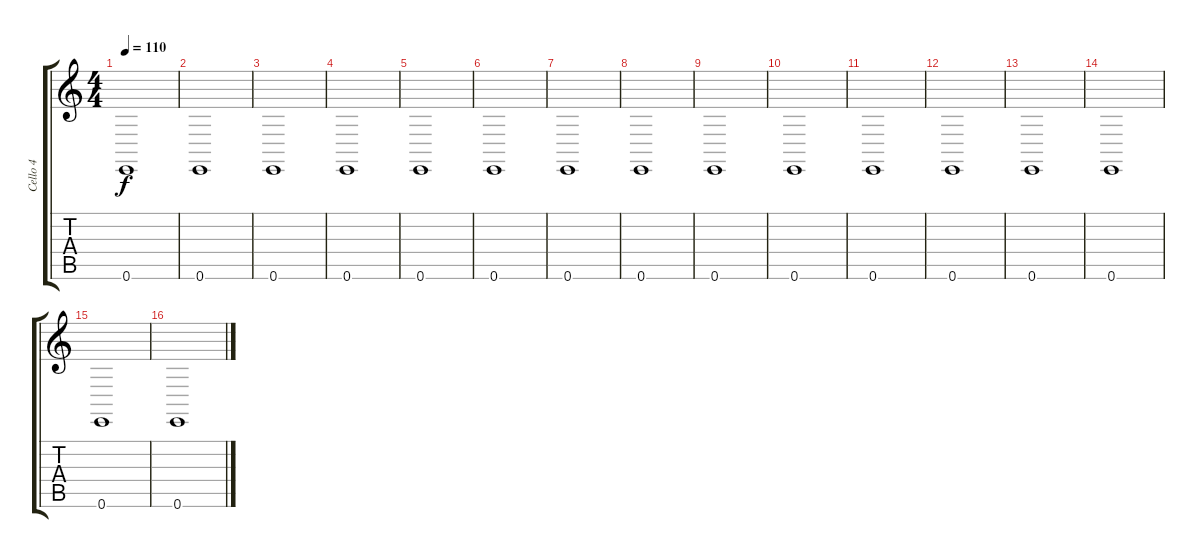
\track ("Cello 4" "Cello 4") {instrument cello}
\staff {score tabs}
\tuning (E4 B3 G3 D3 A2 E2) {hide}
\ts (4 4)
\tempo 110
\clef g2
\ks c
0.6.1{dy f instrument cello} |
0.6.1 |
0.6.1 |
0.6.1 |
0.6.1 |
0.6.1 |
0.6.1 |
0.6.1 |
0.6.1 |
0.6.1 |
0.6.1 |
0.6.1 |
0.6.1 |
0.6.1 |
0.6.1 |
0.6.1
